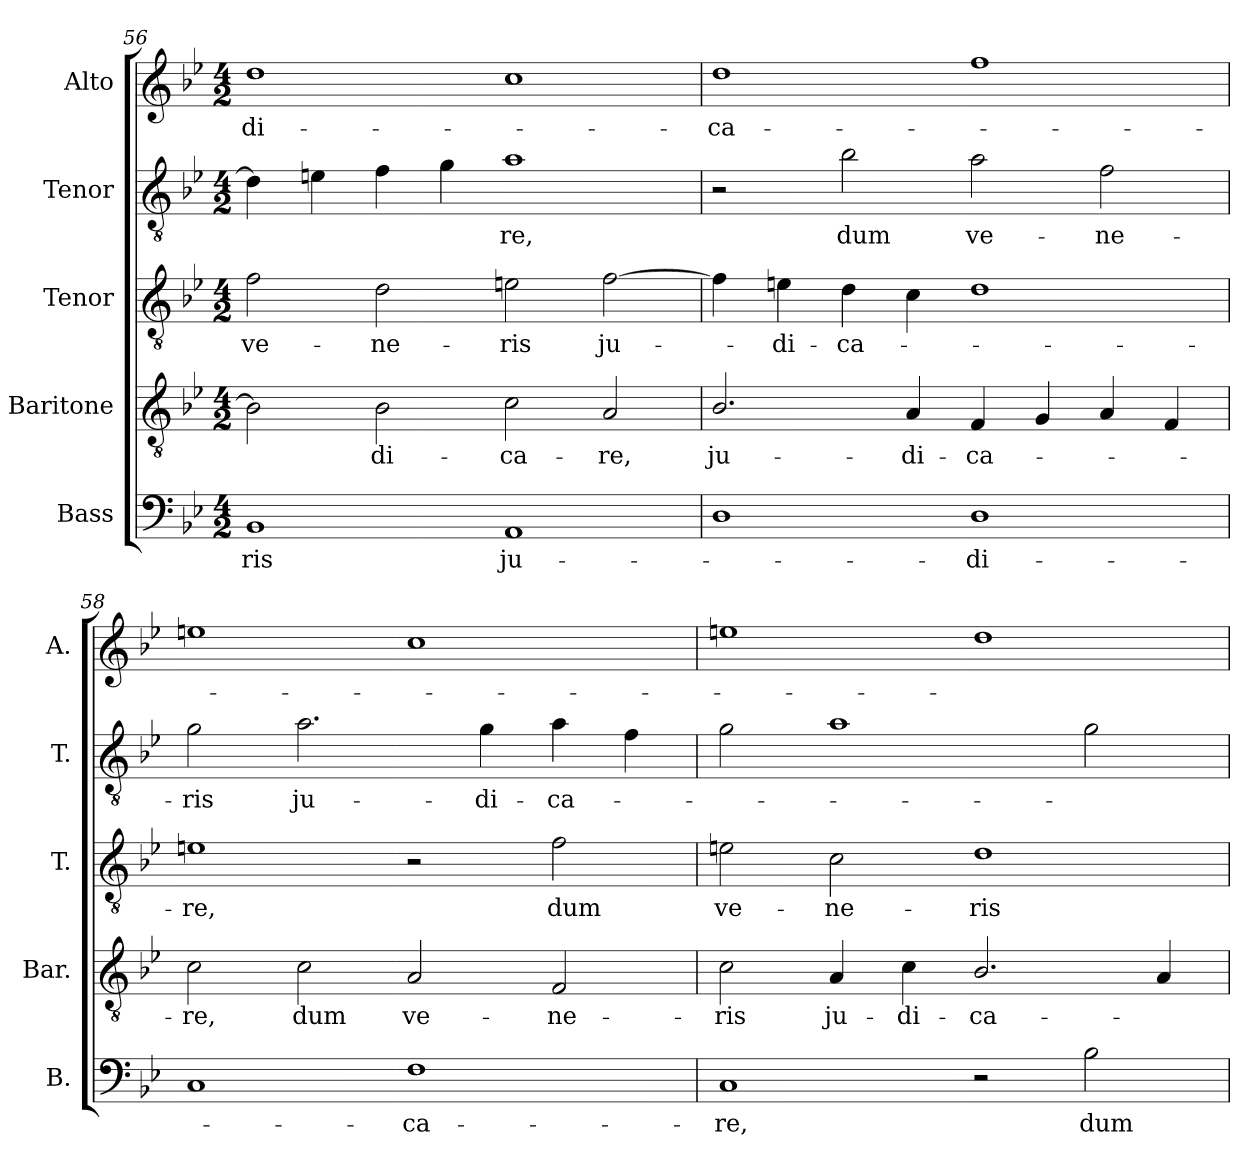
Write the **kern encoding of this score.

**kern	**text	**kern	**text	**kern	**text	**kern	**text	**kern	**text
*part5	*part5	*part4	*part4	*part3	*part3	*part2	*part2	*part1	*part1
*staff5	*staff5	*staff4	*staff4	*staff3	*staff3	*staff2	*staff2	*staff1	*staff1
*I"Bass	*	*I"Baritone	*	*I"Tenor	*	*I"Tenor	*	*I"Alto	*
*I'B.	*	*I'Bar.	*	*I'T.	*	*I'T.	*	*I'A.	*
*clefF4	*	*clefGv2	*	*clefGv2	*	*clefGv2	*	*clefG2	*
*	*	*ITrd7c12	*	*ITrd7c12	*	*ITrd7c12	*	*	*
*k[b-e-]	*	*k[b-e-]	*	*k[b-e-]	*	*k[b-e-]	*	*k[b-e-]	*
*B-:	*	*B-:	*	*B-:	*	*B-:	*	*B-:	*
*M4/2	*	*M4/2	*	*M4/2	*	*M4/2	*	*M4/2	*
=56	=56	=56	=56	=56	=56	=56	=56	=56	=56
!	!LO:LY:b:color=#000000	!	!	!	!	!	!	!	!
!	!	!	!	!	!LO:LY:b:color=#000000	!	!	!	!
!	!	!	!	!	!	!	!	!	!LO:LY:b:color=#000000
1BB-i	-ris	2BB-i\]	.	2Fi\	ve-	4Di\]	.	1ddi	-di-
.	.	.	.	.	.	4Eni\	.	.	.
!	!	!	!LO:LY:b:color=#000000	!	!	!	!	!	!
!	!	!	!	!	!LO:LY:b:color=#000000	!	!	!	!
.	.	2BB-i\	-di-	2Di\	-ne-	4Fi\	.	.	.
.	.	.	.	.	.	4Gi\	.	.	.
!	!LO:LY:b:color=#000000	!	!	!	!	!	!	!	!
!	!	!	!LO:LY:b:color=#000000	!	!	!	!	!	!
!	!	!	!	!	!LO:LY:b:color=#000000	!	!	!	!
!	!	!	!	!	!	!	!LO:LY:b:color=#000000	!	!
1AAi	ju-	2Ci\	-ca-	2Eni\	-ris	1Ai	-re,	1cci	.
!	!	!	!LO:LY:b:color=#000000	!	!	!	!	!	!
!	!	!	!	!	!LO:LY:b:color=#000000	!	!	!	!
.	.	2AAi/	-re,	[2Fi\	ju-	.	.	.	.
=57	=57	=57	=57	=57	=57	=57	=57	=57	=57
!	!	!	!LO:LY:b:color=#000000	!	!	!	!	!	!
!	!	!	!	!	!	!	!	!	!LO:LY:b:color=#000000
1Di	.	2.BB-i/	ju-	4Fi\]	.	2r	.	1ddi	-ca-
!	!	!	!	!	!LO:LY:b:color=#000000	!	!	!	!
.	.	.	.	4Eni\	-di-	.	.	.	.
!	!	!	!	!	!LO:LY:b:color=#000000	!	!	!	!
!	!	!	!	!	!	!	!LO:LY:b:color=#000000	!	!
.	.	.	.	4Di\	-ca-	2B-i\	dum	.	.
!	!	!	!LO:LY:b:color=#000000	!	!	!	!	!	!
.	.	4AAi/	-di-	4Ci\	.	.	.	.	.
!	!LO:LY:b:color=#000000	!	!	!	!	!	!	!	!
!	!	!	!LO:LY:b:color=#000000	!	!	!	!	!	!
!	!	!	!	!	!	!	!LO:LY:b:color=#000000	!	!
1Di	-di-	4FFi/	-ca-	1Di	.	2Ai\	ve-	1ffi	.
.	.	4GGi/	.	.	.	.	.	.	.
!	!	!	!	!	!	!	!LO:LY:b:color=#000000	!	!
.	.	4AAi/	.	.	.	2Fi\	-ne-	.	.
.	.	4FFi/	.	.	.	.	.	.	.
=58	=58	=58	=58	=58	=58	=58	=58	=58	=58
!	!	!	!LO:LY:b:color=#000000	!	!	!	!	!	!
!	!	!	!	!	!LO:LY:b:color=#000000	!	!	!	!
!	!	!	!	!	!	!	!LO:LY:b:color=#000000	!	!
1Ci	.	2Ci\	-re,	1Eni	-re,	2Gi\	-ris	1eeni	.
!	!	!	!LO:LY:b:color=#000000	!	!	!	!	!	!
!	!	!	!	!	!	!	!LO:LY:b:color=#000000	!	!
.	.	2Ci\	dum	.	.	2.Ai\	ju-	.	.
!	!LO:LY:b:color=#000000	!	!	!	!	!	!	!	!
!	!	!	!LO:LY:b:color=#000000	!	!	!	!	!	!
1Fi	-ca-	2AAi/	ve-	2r	.	.	.	1cci	.
!	!	!	!	!	!	!	!LO:LY:b:color=#000000	!	!
.	.	.	.	.	.	4Gi\	-di-	.	.
!	!	!	!LO:LY:b:color=#000000	!	!	!	!	!	!
!	!	!	!	!	!LO:LY:b:color=#000000	!	!	!	!
!	!	!	!	!	!	!	!LO:LY:b:color=#000000	!	!
.	.	2FFi/	-ne-	2Fi\	dum	4Ai\	-ca-	.	.
.	.	.	.	.	.	4Fi\	.	.	.
!!LO:PB:g=z
=59	=59	=59	=59	=59	=59	=59	=59	=59	=59
!	!LO:LY:b:color=#000000	!	!	!	!	!	!	!	!
!	!	!	!LO:LY:b:color=#000000	!	!	!	!	!	!
!	!	!	!	!	!LO:LY:b:color=#000000	!	!	!	!
1Ci	-re,	2Ci\	-ris	2Eni\	ve-	2Gi\	.	1eeni	.
!	!	!	!LO:LY:b:color=#000000	!	!	!	!	!	!
!	!	!	!	!	!LO:LY:b:color=#000000	!	!	!	!
.	.	4AAi/	ju-	2Ci\	-ne-	1Ai	.	.	.
!	!	!	!LO:LY:b:color=#000000	!	!	!	!	!	!
.	.	4Ci\	-di-	.	.	.	.	.	.
!	!	!	!LO:LY:b:color=#000000	!	!	!	!	!	!
!	!	!	!	!	!LO:LY:b:color=#000000	!	!	!	!
2r	.	2.BB-i/	-ca-	1Di	-ris	.	.	1ddi	.
!	!LO:LY:b:color=#000000	!	!	!	!	!	!	!	!
2B-i\	dum	.	.	.	.	2Gi\	.	.	.
.	.	4AAi/	.	.	.	.	.	.	.
=	=	=	=	=	=	=	=	=	=
*-	*-	*-	*-	*-	*-	*-	*-	*-	*-
